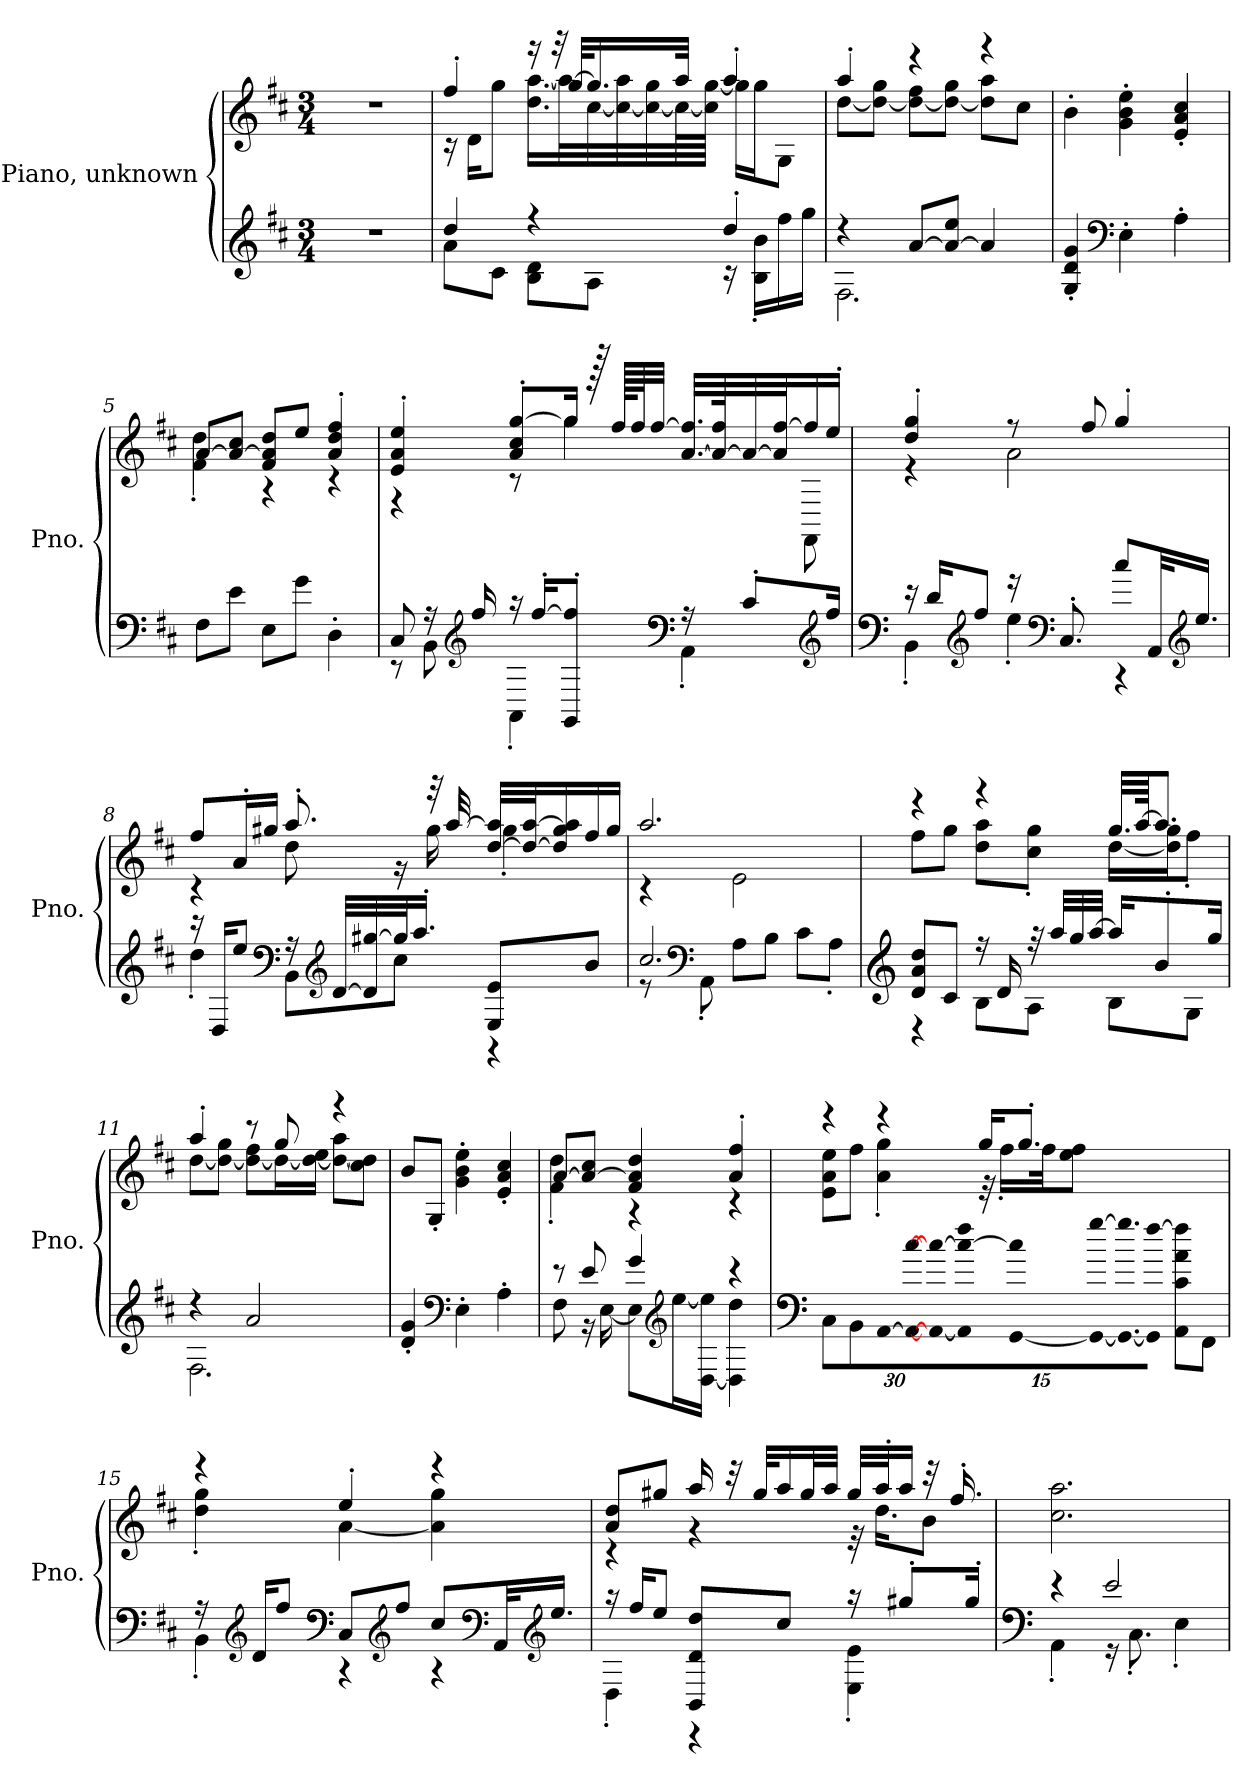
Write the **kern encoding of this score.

**kern	**kern
*part1	*part1
*staff2	*staff1
*I"Piano, unknown	*
*I'Pno.	*
*clefG2	*clefG2
*k[f#c#]	*k[f#c#]
*M3/4	*M3/4
*MM120	*MM120
=1	=1
2.r	2.r
=2	=2
*^	*^
4dd/	8a\L	4ff#'/	16r
.	.	.	16d\KL
.	8c#\J	.	8gg\J
4r	8B\ 8d\L	16r	16.dd\ [16.aa\LL
.	.	32r	.
.	.	[32gg/KLL	32aa\L]
.	8A\J	16.gg/]	[32cc#\
.	.	.	32cc#\_ 32aa\
.	.	.	32cc#\_ 32gg\
.	.	32aa/JJk	64cc#\L_
.	.	.	64cc#\] [64gg\JJJJ
4dd'/	16r	4aa'/	16gg\LL]
.	16B\' 16b\'LL	.	16gg\J
.	16ff#\	.	8G\J
.	16gg\JJ	.	.
=3	=3	=3	=3
4r	2.F#\	4aa'/	[8dd\L
.	.	.	8dd\_ 8gg\J
[8a/L	.	4r	8dd\_ 8ff#\L
8a/_ 8ee/J	.	.	8dd\_ 8gg\J
4a/]	.	4r	8dd\] 8aa\L
.	.	.	8cc#\J
*v	*v	*	*
*	*v	*v
=4	=4
4G/' 4d/' 4g/'	4b'\
*clefF4	*
4E'\	4g\' 4b\' 4ee\'
4A'\	4e/' 4a/' 4cc#/'
!!LO:LB:g=z
=5	=5
*	*^
8F#\L	[8a/L	4f#\' 4dd\'
8e\J	8a/_ 8cc#/J	.
8E\L	8f#/ 8a/] 8dd/L	4r
8g\J	8ee/J	.
4D'\	4a/' 4dd/' 4ff#/'	4r
=6	=6	=6
*^	*	*
8C#/	8r	4e/' 4a/' 4ee/'	4r
16r	8BB\	.	.
*clefG2	*	*	*
16ff#/	.	.	.
16r	4AA'\	8a/' 8cc#/' [8gg/'L	8r
[16ff#'/KL	.	.	.
8GG/' 8ff#/]'J	.	16gg/Jk]	4gg\
.	.	128r	.
.	.	128ff#/KLLLL	.
.	.	64ff#/J	.
.	.	[32ff#/JJJ	.
*clefF4	*	*	*
16r	4AA'\	[32.a/ 32.ff#/]LLL	.
.	.	64a/_ 64ff#/K	.
8c#'/L	.	32a/_	.
.	.	32a/] [32ff#/J	.
.	.	16ff#/]	8FF#\
*clefG2	*	*	*
16ff#/Jk	.	16ee'/JJ	.
!!LO:LB:g=z	!!
=7	=7	=7	=7
*clefF4	*	*	*
16r	4BB'\	4dd/' 4gg/'	4r
16d/KL	.	.	.
*clefG2	*	*	*
8ff#/J	.	.	.
16r	4ee'\	8r	2a\
*clefF4	*	*	*
8.C#'/	.	.	.
.	.	8ff#/	.
8cc#/L	4r	4gg'/	.
32AA/KL	.	.	.
*clefG2	*	*	*
16.ee/JJ	.	.	.
=8	=8	=8	=8
16r	4dd'\	8ff#/L	4r
16D/KL	.	.	.
8ee/J	.	16a'/L	.
.	.	16gg#X/JJ	.
*clefF4	*	*	*
16r	8BB\L	8.aa'/	8dd\
*clefG2	*	*	*
[32d/LLL	.	.	.
32d/] [32gg#X/	.	.	.
32gg#/J]	8cc#\J	.	16r
16.aa'/JJ	.	.	.
.	.	32r	16gg#\
.	.	[32aa/	.
8E/ 8e/L	4r	[32dd/ 32aa/]LLL	4gg#'\
.	.	32dd/_ [32aa/J	.
.	.	16dd/] 16gg#/ 16aa/]	.
8b/J	.	16ff#/	.
.	.	16gg#/JJ	.
!!LO:LB:g=z	!!
=9	=9	=9	=9
2.cc#/	8r	2.aa/	4r
*clefF4	*	*	*
.	8AA'\	.	.
.	8A\L	.	2e\
.	8B\J	.	.
.	8c#\L	.	.
.	8A'\J	.	.
=10	=10	=10	=10
*clefG2	*	*	*
8d/ 8a/ 8dd/L	4r	4r	8ff#\L
8c#/J	.	.	8gg\J
16r	8B\L	4r	8dd\ 8aa\L
16d/	.	.	.
32r	8A\J	.	8cc#\' 8gg\'J
32aa/LLL	.	.	.
32gg/	.	.	.
[32aa/JJJ	.	.	.
16aa/KL]	8B\L	32.gg/LLL	[16dd\LL
.	.	[64aa/JJK	.
8b'/	.	8.aa/J]	16dd\] 16gg\J
.	8G\J	.	8ff#'\J
16gg/Jk	.	.	.
=11	=11	=11	=11
4r	2.F#\	4aa'/	[8dd\L
.	.	.	8dd\_ 8gg\J
2a/	.	8r	8dd\_ 8ff#\L
.	.	8gg/	16dd\L_
.	.	.	16dd\_ 16ee\JJ
.	.	4r	8dd\_ 8aa\L
.	.	.	8cc#\ 8dd\]J
*v	*v	*	*
*	*v	*v
!!LO:LB:g=z
=12	=12
4d/' 4g/'	8b/L
.	8G'/J
*clefF4	*
4E'\	4g\' 4b\' 4ee\'
4A'\	4e/' 4a/' 4cc#/'
=13	=13
*^	*^
8r	8F#\	[8a/L	4f#\' 4dd\'
8e/	16r	8a/_ 8cc#/J	.
.	[16E\	.	.
4g/	8E\L]	4f#/ 4a/] 4dd/	4r
*clefG2	*	*	*
.	[16ee\L	.	.
.	[16D\ 16ee\]JJ	.	.
4r	4D\] 4dd\	4a/' 4ff#/'	4r
*v	*v	*	*
=14	=14	=14
*clefF4	*	*
8C#\L	4r	8e\ 8a\ 8ee\L
8BB\	.	8ff#\J
*Xbrackettup	*	*
!LO:N:vis=64	!	!
[960%17AA\LLL	4r	4a\' 4gg\'
!LO:N:vis=64	!	!
960%17AA\_ [960%17cc#\JJ	.	.
1920ryy	.	.
!LO:N:vis=16	!	!
1920%137AA\_ 1920%137cc#\_	.	.
!LO:N:vis=32	!	!
640%23AA\] 640%23cc#\_ 640%23ff#\L	.	.
!LO:N:vis=64	!	!
[960%17GG\ 960%17cc#\]L	.	.
!LO:N:vis=64	!	!
960%17GG\_ [960%17gg\J	.	.
!LO:N:vis=32.	!	!
1920%103GG\_ 1920%103gg\]	.	.
!LO:N:vis=64	!	!
960%17GG\] [960%17ff#\JJJk	.	.
8AA\ 8c#\ 8a\ 8ff#\]L	16gg/KL	32r
.	.	16ff#'\LL
.	8.gg'/J	.
.	.	32ff#\JK
8FF#\J	.	8ee\ 8ff#\J
!!LO:LB:g=z	!!
=15	=15	=15
*^	*	*
16r	4BB'\	4r	4dd\' 4gg\'
*clefG2	*	*	*
16d/KL	.	.	.
8ff#/J	.	.	.
*clefF4	*	*	*
8C#/L	4r	4ee'/	[4a\
*clefG2	*	*	*
8ff#/J	.	.	.
8cc#/L	4r	4r	4a\] 4gg\
*clefF4	*	*	*
32AA/KL	.	.	.
*clefG2	*	*	*
16.ee/JJ	.	.	.
=16	=16	=16	=16
16r	4D'\	8a/ 8dd/L	4r
16ff#/KL	.	.	.
8ee/J	.	8gg#X/J	.
8BB/ 8d/ 8dd/L	4r	16aa/	4r
.	.	32r	.
.	.	32gg#/KLL	.
8cc#/J	.	16aa/	.
.	.	32gg#/L	.
.	.	32aa/JJJ	.
16r	4E\' 4e\'	32gg#/LLL	32r
.	.	32aa'/J	16.dd\KL
8gg#X'/L	.	16aa/JJ	.
.	.	32r	8b\J
.	.	16.ff#'/	.
16gg#'/Jk	.	.	.
*	*	*v	*v
=17	=17	=17
*clefF4	*	*
4r	4AA'\	2.cc#\ 2.aa\
2e/	16r	.
.	8.C#'\	.
.	4E'\	.
*v	*v	*
=	=
*-	*-
